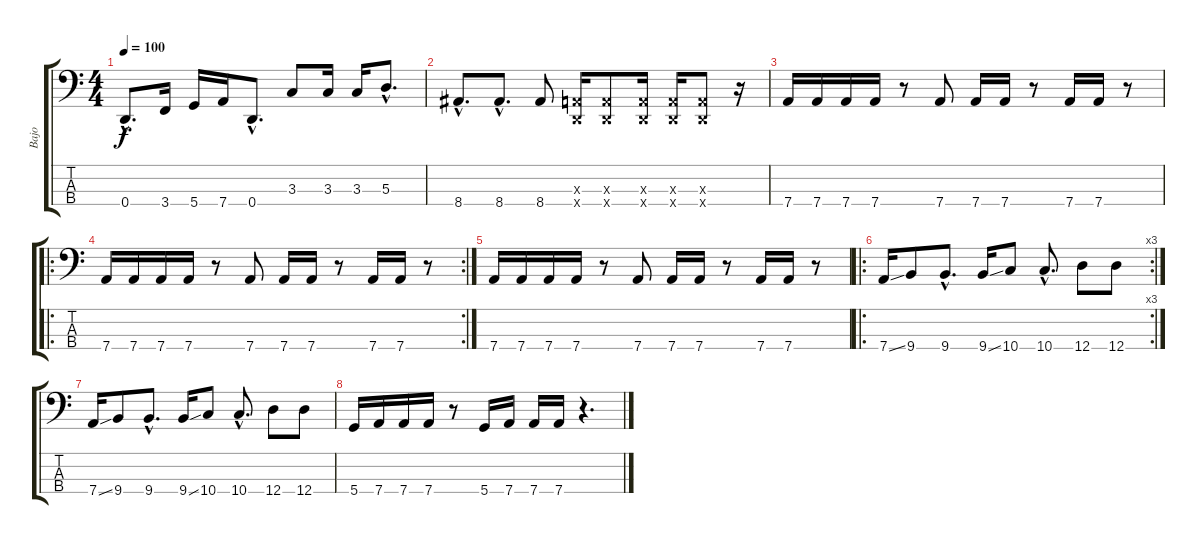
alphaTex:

\track ("Bajo" "Bajo") {instrument electricbasspick}
\staff {score tabs}
\tuning (G2 D2 A1 D1) {hide}
\ts (4 4)
\tempo 100
\clef f4
\ks c
0.4{hac}.8{d dy f} 3.4.16 5.4.16 7.4.16 0.4{hac}.8{d} 3.3.8 3.3.16 3.3.16 5.3{hac}.8{d} |
8.4{hac}.8{d} 8.4{hac}.8{d} 8.4.8 (0.3{x} 0.4{x}).16 (0.3{x} 0.4{x}).8 (0.3{x} 0.4{x}).16 (0.3{x} 0.4{x}).16 (0.3{x} 0.4{x}).8 r.16 |
7.4.16 7.4.16 7.4.16 7.4.16 r.8 7.4.8 7.4.16 7.4.16 r.8 7.4.16 7.4.16 r.8 |
\ro
\rc 2
7.4.16 7.4.16 7.4.16 7.4.16 r.8 7.4.8 7.4.16 7.4.16 r.8 7.4.16 7.4.16 r.8 |
7.4.16 7.4.16 7.4.16 7.4.16 r.8 7.4.8 7.4.16 7.4.16 r.8 7.4.16 7.4.16 r.8 |
\ro
\rc 3
7.4{ss}.16 9.4.8 9.4{hac}.8{d} 9.4{ss}.16 10.4.8 10.4{hac}.8{d} 12.4.8 12.4.8 |
7.4{ss}.16 9.4.8 9.4{hac}.8{d} 9.4{ss}.16 10.4.8 10.4{hac}.8{d} 12.4.8 12.4.8 |
5.4.16 7.4.16 7.4.16 7.4.16 r.8 5.4.16 7.4.16 7.4.16 7.4.16 r.4{d}
